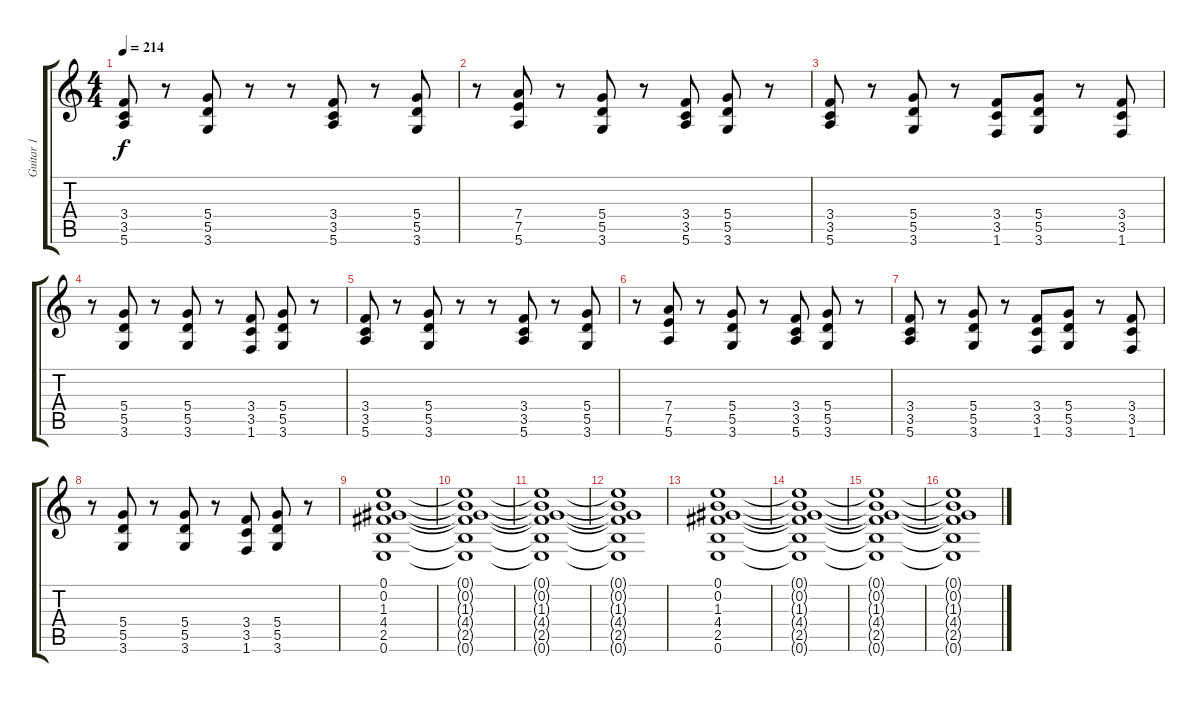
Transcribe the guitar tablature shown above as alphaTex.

\track ("Guitar 1" "Guitar 1") {instrument acousticguitarsteel}
\staff {score tabs}
\tuning (E4 B3 G3 D3 A2 E2) {hide}
\ts (4 4)
\tempo 214
\clef g2
\ks c
(3.4 3.5 5.6).8{dy f} r.8 (5.4 5.5 3.6).8 r.8 r.8 (3.4 3.5 5.6).8 r.8 (5.4 5.5 3.6).8 |
r.8 (7.4 7.5 5.6).8 r.8 (5.4 5.5 3.6).8 r.8 (3.4 3.5 5.6).8 (5.4 5.5 3.6).8 r.8 |
(3.4 3.5 5.6).8 r.8 (5.4 5.5 3.6).8 r.8 (3.4 3.5 1.6).8 (5.4 5.5 3.6).8 r.8 (3.4 3.5 1.6).8 |
r.8 (5.4 5.5 3.6).8 r.8 (5.4 5.5 3.6).8 r.8 (3.4 3.5 1.6).8 (5.4 5.5 3.6).8 r.8 |
(3.4 3.5 5.6).8 r.8 (5.4 5.5 3.6).8 r.8 r.8 (3.4 3.5 5.6).8 r.8 (5.4 5.5 3.6).8 |
r.8 (7.4 7.5 5.6).8 r.8 (5.4 5.5 3.6).8 r.8 (3.4 3.5 5.6).8 (5.4 5.5 3.6).8 r.8 |
(3.4 3.5 5.6).8 r.8 (5.4 5.5 3.6).8 r.8 (3.4 3.5 1.6).8 (5.4 5.5 3.6).8 r.8 (3.4 3.5 1.6).8 |
r.8 (5.4 5.5 3.6).8 r.8 (5.4 5.5 3.6).8 r.8 (3.4 3.5 1.6).8 (5.4 5.5 3.6).8 r.8 |
(0.1 0.2 1.3 4.4 2.5 0.6).1 |
(0.1{t} 0.2{t} 1.3{t} 4.4{t} 2.5{t} 0.6{t}).1 |
(0.1{t} 0.2{t} 1.3{t} 4.4{t} 2.5{t} 0.6{t}).1 |
(0.1{t} 0.2{t} 1.3{t} 4.4{t} 2.5{t} 0.6{t}).1 |
(0.1 0.2 1.3 4.4 2.5 0.6).1 |
(0.1{t} 0.2{t} 1.3{t} 4.4{t} 2.5{t} 0.6{t}).1 |
(0.1{t} 0.2{t} 1.3{t} 4.4{t} 2.5{t} 0.6{t}).1 |
(0.1{t} 0.2{t} 1.3{t} 4.4{t} 2.5{t} 0.6{t}).1
